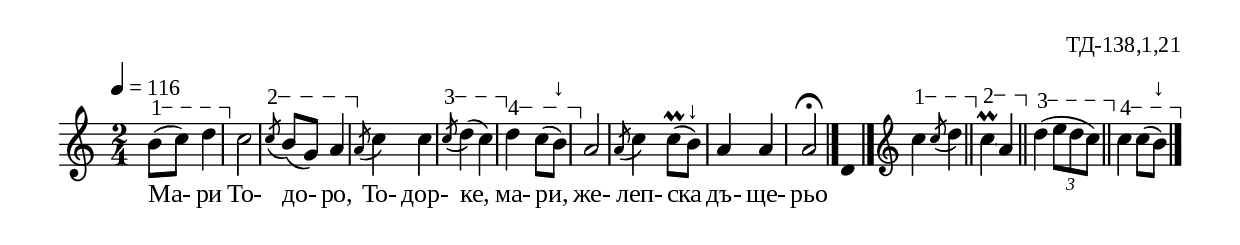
%{
TD_138_1_21
%}

\include "td-preamble.ly"

\score {
\relative c'' {
\tempo 4 = 116
  \time 2/4
\varA  
 b8\startTextSpan([ c]) d4\stopTextSpan | 
 c2 | 
\varB 
 \acciaccatura c8\startTextSpan b8([ g]) a4\stopTextSpan | 
 \acciaccatura a8 c4 c | 
\varC 
 \acciaccatura c8\startTextSpan d4( c4\stopTextSpan) | 
\varD 
 d4\startTextSpan c8([ b^"↓"\stopTextSpan]) | 
 a2 | \acciaccatura a8 c4 c8\prall([ b^"↓"]) | a4 a | a2\fermata
 \bar "|."
 s4 \fixB d,4 \fixC
 \bar "|."
 \endm
\varA  
 c'4\startTextSpan \acciaccatura c8 d4\stopTextSpan \bar "||"
 \varB 
\override Glissando #'style = #'zigzag 
 c4\startTextSpan\prall\glissando a4\stopTextSpan \bar "||"
 \varC 
 d4\startTextSpan( \times 2/3 { e8[ d c\stopTextSpan)] }\bar "||"
\varD 
 c4\startTextSpan c8([ b^"↓"\stopTextSpan]) 
 \bar "|."
}
\addlyrics { Ма- ри То- до- ро, То- дор- ке, ма- ри, же- леп- ска дъ- ще- рьо }
%
\layout {
  indent = #0
  line-width = 190\mm
  ragged-right=##f
}
%
\midi { 
	\context {
		\Score
		tempoWholesPerMinute = #(ly:make-moment 116 4)
		}
	}
}
%
\header{
  opus = "ТД-138,1,21"
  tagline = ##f
}


